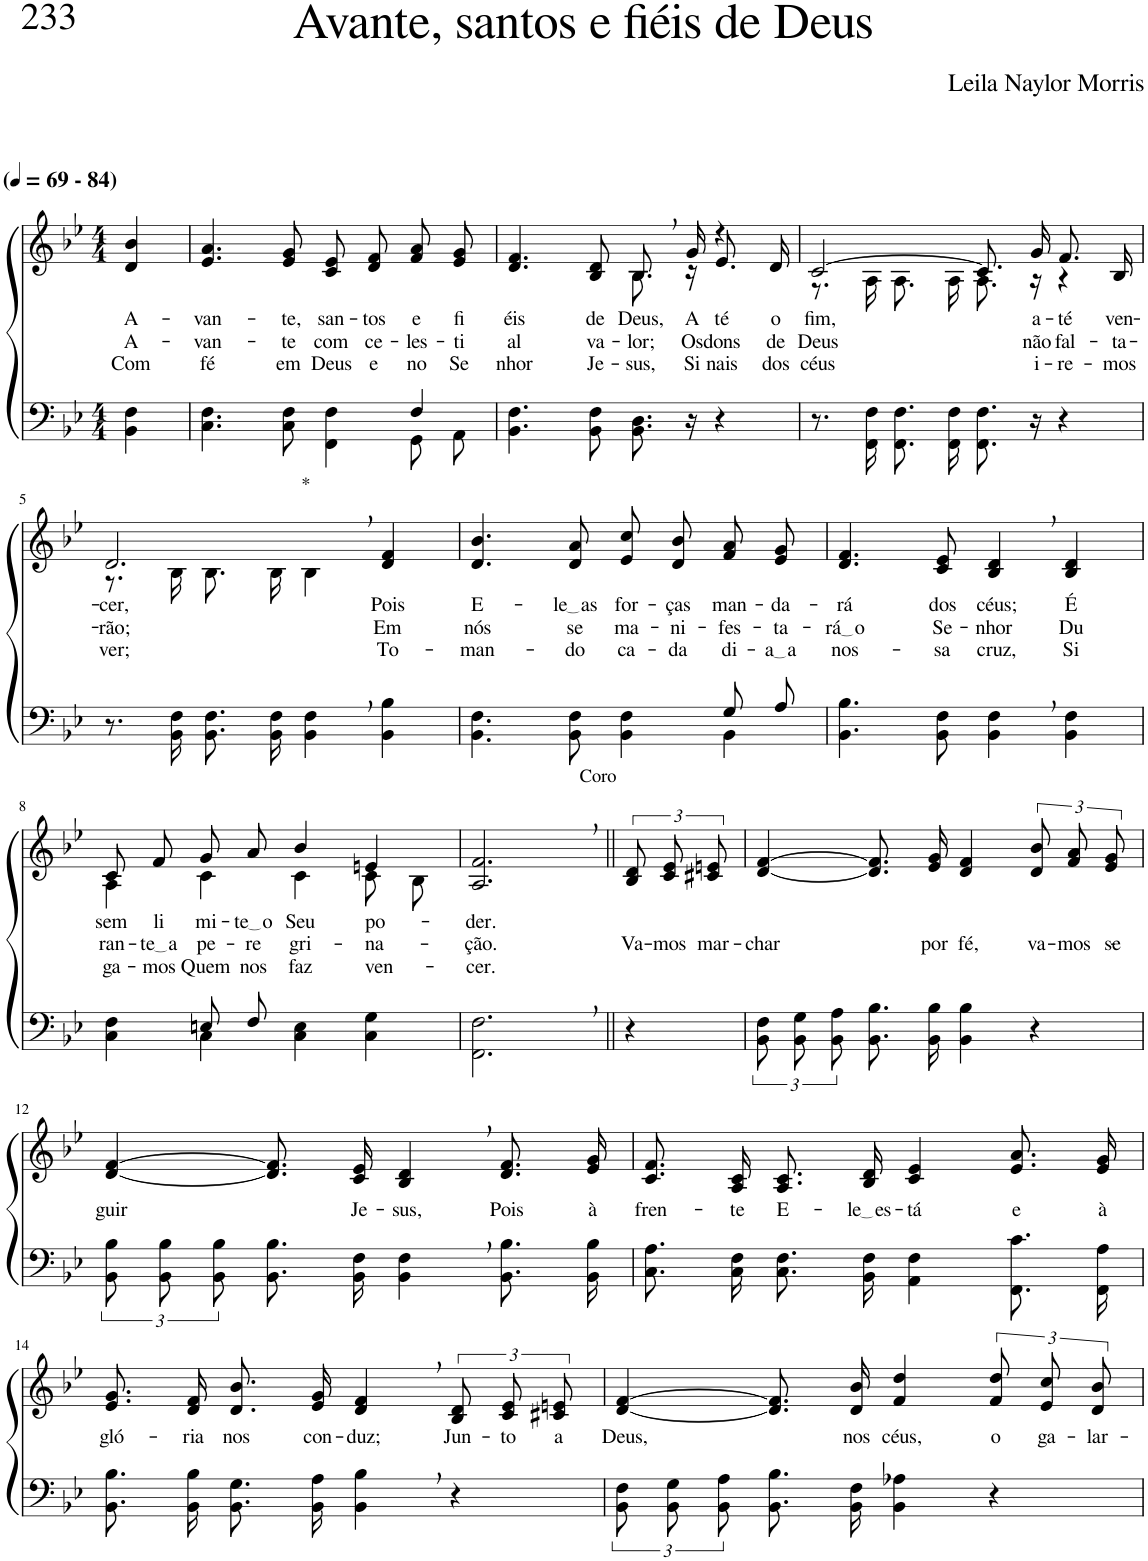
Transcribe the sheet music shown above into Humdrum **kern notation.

**kern	**kern	**text	**text	**text
*part2	*part1	*part1	*part1	*part1
*staff2	*staff1	*staff1	*staff1	*staff1
*I"Parte III e IV	*I"Parte I e II	*	*	*
*clefF4	*clefG2	*	*	*
*Trd-1c-2	*Trd-1c-2	*	*	*
*k[b-e-]	*k[b-e-]	*	*	*
*M4/4	*M4/4	*	*	*
*MM69	*MM69	*	*	*
=1	=1	=1	=1	=1
!	!LO:TX:a:B:t=(	!	!	!
!	!LO:TX:a:B:t=- 84)	!	!	!
!	!	!LO:LY:b	!LO:LY:b	!LO:LY:b
4BB-\ 4F\	4d/ 4b-/	A-	A-	Com
=2	=2	=2	=2	=2
*^	*	*	*	*
!	!	!	!LO:LY:b	!LO:LY:b	!LO:LY:b
2.ryy	4.C\ 4.F\	4.e-/ 4.a/	-van-	-van-	fé
!	!	!	!LO:LY:b	!LO:LY:b	!LO:LY:b
.	8C\ 8F\	8e-/ 8g/	-te,	-te	em
!	!	!	!LO:LY:b	!LO:LY:b	!LO:LY:b
.	4FF\ 4F\	8c/ 8e-/L	san-	com	Deus
!	!	!	!LO:LY:b	!LO:LY:b	!LO:LY:b
.	.	8d/ 8f/J	-tos	ce-	e
!	!	!	!LO:LY:b	!LO:LY:b	!LO:LY:b
4F/	8GG\L	8f/ 8a/L	e	-les-	no
!	!	!	!LO:LY:b	!LO:LY:b	!LO:LY:b
.	8AA\J	8e-/ 8g/J	fi-	-ti-	Se-
=3	=3	=3	=3	=3	=3
*	*	*^	*	*	*
!	!	!	!	!LO:LY:b	!LO:LY:b	!LO:LY:b
*v	*v	*	*	*	*	*
4.BB-\ 4.F\	2ryy	4.d/ 4.f/	-éis	-al	-nhor
!	!	!	!LO:LY:b	!LO:LY:b	!LO:LY:b
8BB-\ 8F\	.	8B-/ 8d/	de	va-	Je-
!	!	!	!LO:LY:b	!LO:LY:b	!LO:LY:b
8.BB-\ 8.D\	8.B-,/L	8.B-\	Deus,	-lor;	-sus,
!	!	!	!LO:LY:b	!LO:LY:b	!LO:LY:b
16r	16g/Jk	16r	A-	Os	Si-
!	!	!	!LO:LY:b	!LO:LY:b	!LO:LY:b
4r	4r	8.e-/L	-té	dons	-nais
!	!	!	!LO:LY:b	!LO:LY:b	!LO:LY:b
.	.	16d/Jk	o	de	dos
=4	=4	=4	=4	=4	=4
!	!	!	!LO:LY:b	!LO:LY:b	!LO:LY:b
8.r	[2c/	8.r	fim,	Deus	céus
16FF\ 16F\	.	16A\	.	.	.
8.FF/ 8.F/L	.	8.A\L	.	.	.
16FF/ 16F/Jk	.	16A\Jk	.	.	.
8.FF\ 8.F\	8.c/L]	8.A\	.	.	.
!	!	!	!LO:LY:b	!LO:LY:b	!LO:LY:b
16r	16g/Jk	16r	a-	não	i-
!	!	!	!LO:LY:b	!LO:LY:b	!LO:LY:b
4r	8.f/L	4r	-té	fal-	-re-
!	!	!	!LO:LY:b	!LO:LY:b	!LO:LY:b
.	16B-/Jk	.	-ven-	-ta-	-mos
!!LO:LB:g=z	!!
=5	=5	=5	=5	=5	=5
!	!LO:TX:a:t=*	!	!	!	!
!	!	!	!LO:LY:b	!LO:LY:b	!LO:LY:b
8.r	2.d,/	8.r	-cer,	-rão;	ver;
16BB-\ 16F\	.	16B-\	.	.	.
8.BB-\ 8.F\L	.	8.B-\L	.	.	.
16BB-\ 16F\Jk	.	16B-\Jk	.	.	.
4BB-\, 4F\,	.	4B-\	.	.	.
!	!	!	!LO:LY:b	!LO:LY:b	!LO:LY:b
4BB-\ 4B-\	4d/ 4f/	4ryy	Pois	Em	To-
=6	=6	=6	=6	=6	=6
*^	*	*	*	*	*
!	!	!	!	!LO:LY:b	!LO:LY:b	!LO:LY:b
*	*	*v	*v	*	*	*
2ryy	4.BB-\ 4.F\	4.d/ 4.b-/	E-	nós	-man-
!	!	!	!LO:LY:b	!LO:LY:b	!LO:LY:b
.	8BB-\ 8F\	8d/ 8a/	le as	se	-do
!	!	!	!LO:LY:b	!LO:LY:b	!LO:LY:b
4ryy	4BB-\ 4F\	8e-/ 8cc/L	for-	ma-	ca-
!	!	!	!LO:LY:b	!LO:LY:b	!LO:LY:b
.	.	8d/ 8b-/J	-ças	-ni-	-da
!	!	!	!LO:LY:b	!LO:LY:b	!LO:LY:b
8G/L	4BB-\	8f/ 8a/L	man-	-fes-	di-
!	!	!	!LO:LY:b	!LO:LY:b	!LO:LY:b
8A/J	.	8e-/ 8g/J	-da-	-ta-	a a
*v	*v	*	*	*	*
=7	=7	=7	=7	=7
!	!	!LO:LY:b	!LO:LY:b	!LO:LY:b
4.BB-\ 4.B-\	4.d/ 4.f/	-rá	rá o	nos-
!	!	!LO:LY:b	!LO:LY:b	!LO:LY:b
8BB-\ 8F\	8c/ 8e-/	dos	Se-	-sa
!	!	!LO:LY:b	!LO:LY:b	!LO:LY:b
4BB-\, 4F\,	4B-/, 4d/,	céus;	-nhor	cruz,
!	!	!LO:LY:b	!LO:LY:b	!LO:LY:b
4BB-\ 4F\	4B-/ 4d/	É	Du-	Si-
!!LO:LB:g=z
=8	=8	=8	=8	=8
*^	*^	*	*	*
!	!	!	!	!LO:LY:b	!LO:LY:b	!LO:LY:b
4ryy	4C\ 4F\	8c/L	4A\	sem	-ran-	-ga-
!	!	!	!	!LO:LY:b	!LO:LY:b	!LO:LY:b
.	.	8f/J	.	li-	te a	-mos
!	!	!	!	!LO:LY:b	!LO:LY:b	!LO:LY:b
8En/L	4C\	8g/L	4c\	-mi-	-pe-	Quem
!	!	!	!	!LO:LY:b	!LO:LY:b	!LO:LY:b
8F/J	.	8a/J	.	te o	-re-	nos
!	!	!	!	!LO:LY:b	!LO:LY:b	!LO:LY:b
2ryy	4C\ 4E\	4b-/	4c\	Seu	-gri-	faz
!	!	!	!	!LO:LY:b	!LO:LY:b	!LO:LY:b
.	4C\ 4G\	4en/	8c\L	po-	-na-	ven-
.	.	.	8B-\J	.	.	.
*v	*v	*	*	*	*	*
=9	=9	=9	=9	=9	=9
!	!LO:TX:a:t=Coro	!	!	!	!
!	!	!	!LO:LY:b	!LO:LY:b	!LO:LY:b
*	*v	*v	*	*	*
2.FF\, 2.F\,	2.A/, 2.f/,	-der.	-ção.	-cer.
=10||	=10||	=10||	=10||	=10||
!	!	!	!LO:LY:b	!
4r	12B-/ 12d/L	.	Va-	.
!	!	!	!LO:LY:b	!
.	12c/ 12e-/	.	-mos	.
!	!	!	!LO:LY:b	!
.	12c#X/ 12en/J	.	mar-	.
=11	=11	=11	=11	=11
!	!	!	!LO:LY:b	!
12BB-\ 12F\L	[4d/ [4f/	.	-char	.
12BB-\ 12G\	.	.	.	.
12BB-\ 12A\J	.	.	.	.
8.BB-\ 8.B-\L	8.d]/ 8.f]/L	.	.	.
!	!	!	!LO:LY:b	!
16BB-\ 16B-\Jk	16e-/ 16g/Jk	.	por	.
!	!	!	!LO:LY:b	!
4BB-\ 4B-\	4d/ 4f/	.	fé,	.
!	!	!	!LO:LY:b	!
4r	12d/ 12b-/L	.	va-	.
!	!	!	!LO:LY:b	!
.	12f/ 12a/	.	-mos	.
!	!	!	!LO:LY:b	!
.	12e-/ 12g/J	.	se-	.
!!LO:LB:g=z
=12	=12	=12	=12	=12
!	!	!LO:LY:b	!	!
12BB-\ 12B-\L	[4d/ [4f/	guir	.	.
12BB-\ 12B-\	.	.	.	.
12BB-\ 12B-\J	.	.	.	.
8.BB-\ 8.B-\L	8.d]/ 8.f]/L	.	.	.
!	!	!LO:LY:b	!	!
16BB-\ 16F\Jk	16c/ 16e-/Jk	Je-	.	.
!	!	!LO:LY:b	!	!
4BB-\, 4F\,	4B-/, 4d/,	-sus,	.	.
!	!	!LO:LY:b	!	!
8.BB-\ 8.B-\L	8.d/ 8.f/L	Pois	.	.
!	!	!LO:LY:b	!	!
16BB-\ 16B-\Jk	16e-/ 16g/Jk	à	.	.
=13	=13	=13	=13	=13
!	!	!LO:LY:b	!	!
8.C\ 8.A\L	8.c/ 8.f/L	fren-	.	.
!	!	!LO:LY:b	!	!
16C\ 16F\Jk	16A/ 16c/Jk	-te	.	.
!	!	!LO:LY:b	!	!
8.C\ 8.F\L	8.A/ 8.c/L	E-	.	.
!	!	!LO:LY:b	!	!
16BB-\ 16F\Jk	16B-/ 16d/Jk	le es	.	.
!	!	!LO:LY:b	!	!
4AA\ 4F\	4c/ 4e-/	-tá	.	.
!	!	!LO:LY:b	!	!
8.FF/ 8.c/L	8.e-/ 8.a/L	e	.	.
!	!	!LO:LY:b	!	!
16FF/ 16A/Jk	16e-/ 16g/Jk	à	.	.
!!LO:LB:g=z
=14	=14	=14	=14	=14
!	!	!LO:LY:b	!	!
8.BB-\ 8.B-\L	8.e-/ 8.g/L	gló-	.	.
!	!	!LO:LY:b	!	!
16BB-\ 16B-\Jk	16d/ 16f/Jk	-ria	.	.
!	!	!LO:LY:b	!	!
8.BB-\ 8.G\L	8.d/ 8.b-/L	nos	.	.
!	!	!LO:LY:b	!	!
16BB-\ 16A\Jk	16e-/ 16g/Jk	con-	.	.
!	!	!LO:LY:b	!	!
4BB-\, 4B-\,	4d/, 4f/,	-duz;	.	.
!	!	!LO:LY:b	!	!
4r	12B-/ 12d/L	Jun-	.	.
!	!	!LO:LY:b	!	!
.	12c/ 12e-/	-to	.	.
!	!	!LO:LY:b	!	!
.	12c#X/ 12en/J	a	.	.
=15	=15	=15	=15	=15
!	!	!LO:LY:b	!	!
12BB-\ 12F\L	[4d/ [4f/	Deus,	.	.
12BB-\ 12G\	.	.	.	.
12BB-\ 12A\J	.	.	.	.
8.BB-\ 8.B-\L	8.d]/ 8.f]/L	.	.	.
!	!	!LO:LY:b	!	!
16BB-\ 16F\Jk	16d/ 16b-/Jk	nos	.	.
!	!	!LO:LY:b	!	!
4BB-\ 4A-X\	4f/ 4dd/	céus,	.	.
!	!	!LO:LY:b	!	!
4r	12f/ 12dd/L	o	.	.
!	!	!LO:LY:b	!	!
.	12e-/ 12cc/	ga-	.	.
!	!	!LO:LY:b	!	!
.	12d/ 12b-/J	-lar-	.	.
=	=	=	=	=
*-	*-	*-	*-	*-
